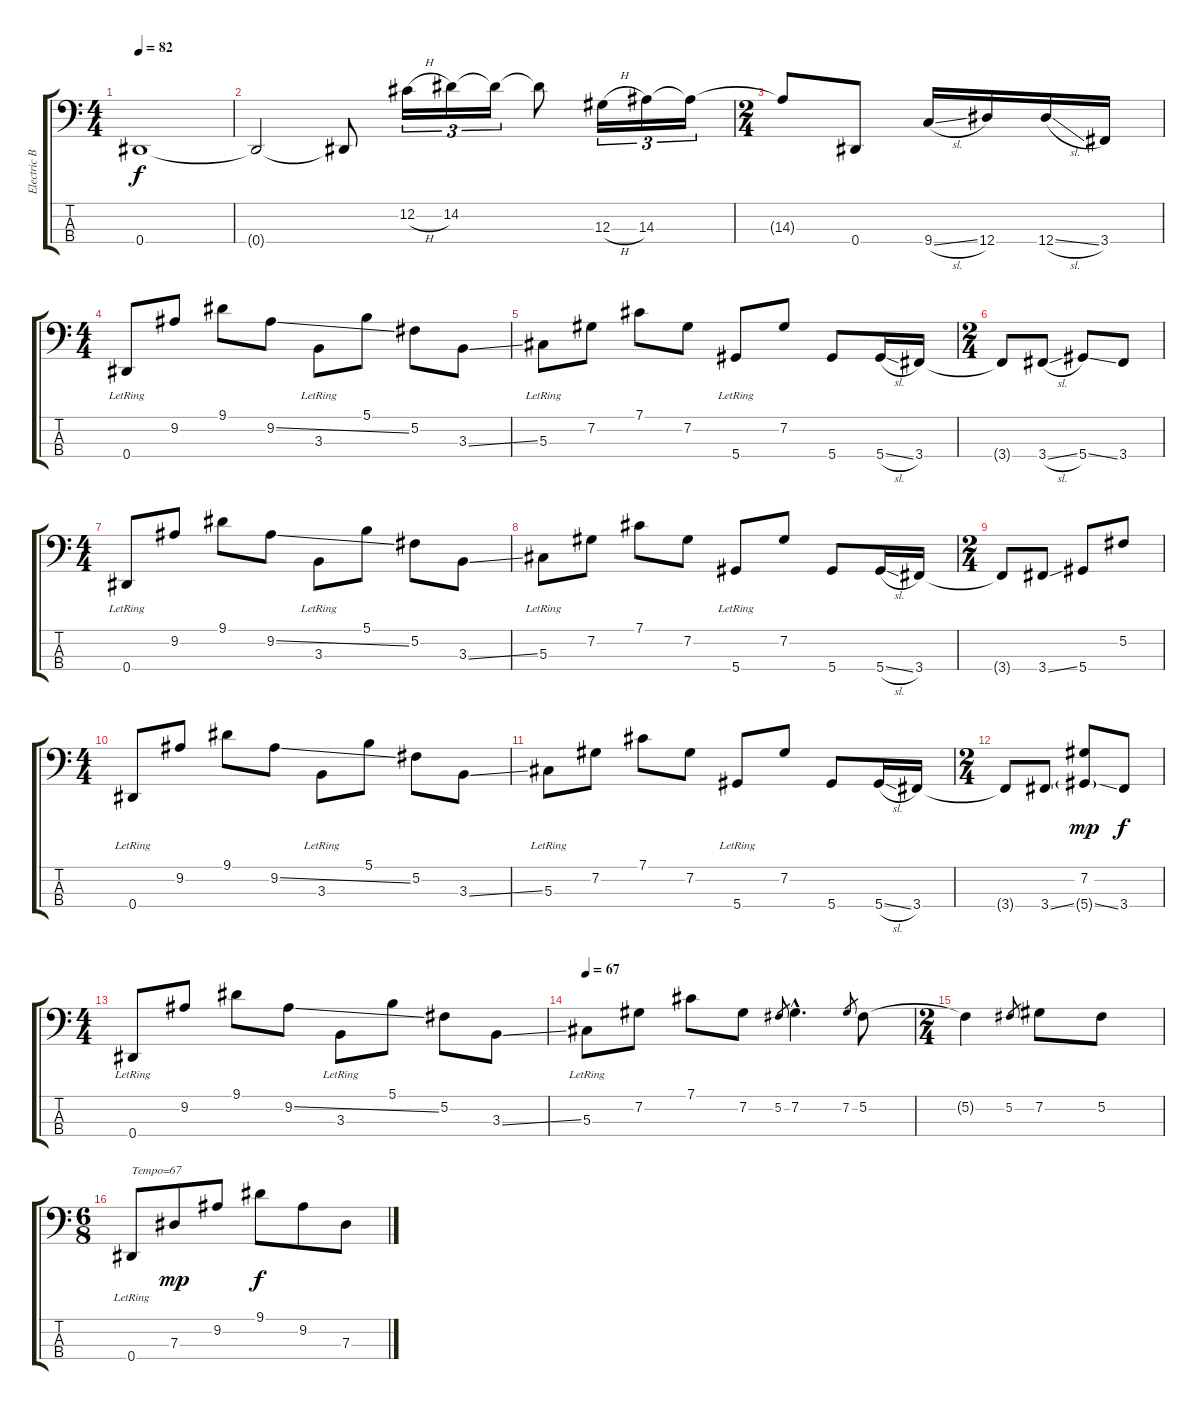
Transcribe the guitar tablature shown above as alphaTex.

\track ("Electric Bass (Jason Newsted)" "Electric B") {instrument electricbasspick}
\staff {score tabs}
\tuning (Gb2 Db2 Ab1 Eb1) {hide}
\ts (4 4)
\tempo 82
\clef f4
\ks c
0.4.1{dy f} |
0.4{t}.2 0.4{t}.8 12.2{h}.16{tu (3 2)} 14.2.16{tu (3 2)} 14.2{t}.16{tu (3 2)} 14.2{t}.8 12.3{h}.16{tu (3 2)} 14.3.16{tu (3 2)} 14.3{t}.16{tu (3 2)} |
\ts (2 4)
14.3{t}.8 0.4.8 9.4{sl}.16 12.4.16 12.4{sl}.16 3.4.16 |
\ts (4 4)
0.4{lr}.8 9.2.8 9.1.8 9.2{ss}.8 3.3{lr}.8 5.1.8 5.2.8 3.3{ss}.8 |
5.3{lr}.8 7.2.8 7.1.8 7.2.8 5.4{lr}.8 7.2.8 5.4.8 5.4{sl}.16 3.4.16 |
\ts (2 4)
3.4{t}.8 3.4{sl}.8 5.4{ss}.8 3.4.8 |
\ts (4 4)
0.4{lr}.8 9.2.8 9.1.8 9.2{ss}.8 3.3{lr}.8 5.1.8 5.2.8 3.3{ss}.8 |
5.3{lr}.8 7.2.8 7.1.8 7.2.8 5.4{lr}.8 7.2.8 5.4.8 5.4{sl}.16 3.4.16 |
\ts (2 4)
3.4{t}.8 3.4{ss}.8 5.4.8 5.2.8 |
\ts (4 4)
0.4{lr}.8 9.2.8 9.1.8 9.2{ss}.8 3.3{lr}.8 5.1.8 5.2.8 3.3{ss}.8 |
5.3{lr}.8 7.2.8 7.1.8 7.2.8 5.4{lr}.8 7.2.8 5.4.8 5.4{sl}.16 3.4.16 |
\ts (2 4)
3.4{t}.8 3.4{ss}.8 (7.2 5.4{ss g}).8{dy mp} 3.4.8{dy f} |
\ts (4 4)
0.4{lr}.8 9.2.8 9.1.8 9.2{ss}.8 3.3{lr}.8 5.1.8 5.2.8 3.3{ss}.8 |
\tempo 67
5.3{lr}.8 7.2.8 7.1.8 7.2.8 5.2.8{gr} 7.2{hac}.4{d} 7.2.8{gr} 5.2.8 |
\ts (2 4)
5.2{t}.4 5.2.8{gr} 7.2.8 5.2.8 |
\ts (6 8)
0.4{lr}.8{txt "Tempo=67"} 7.3.8{dy mp} 9.2.8 9.1.8{dy f} 9.2.8 7.3.8
